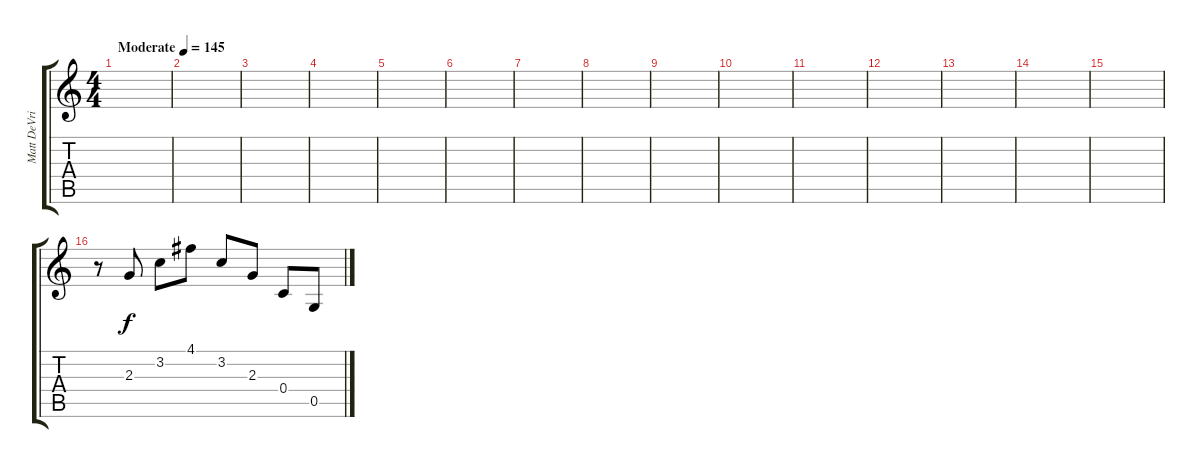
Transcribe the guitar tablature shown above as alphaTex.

\track ("Matt DeVries" "Matt DeVri") {instrument distortionguitar}
\staff {score tabs}
\tuning (D4 A3 F3 C3 G2 C2) {hide}
\ts (4 4)
\tempo (145 "Moderate")
\clef g2
\ks c
|
|
|
|
|
|
|
|
|
|
|
|
|
|
|
r.8{instrument acousticguitarsteel} 2.3.8 3.2.8 4.1.8 3.2.8 2.3.8 0.4.8 0.5.8
